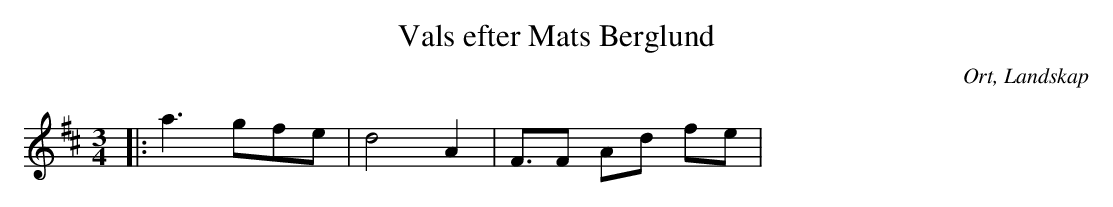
X:1
T:Vals efter Mats Berglund
O:Ort, Landskap
M:3/4
L:1/8
K:D
|:a3gfe|d4A2|F3/2F Ad fe|
